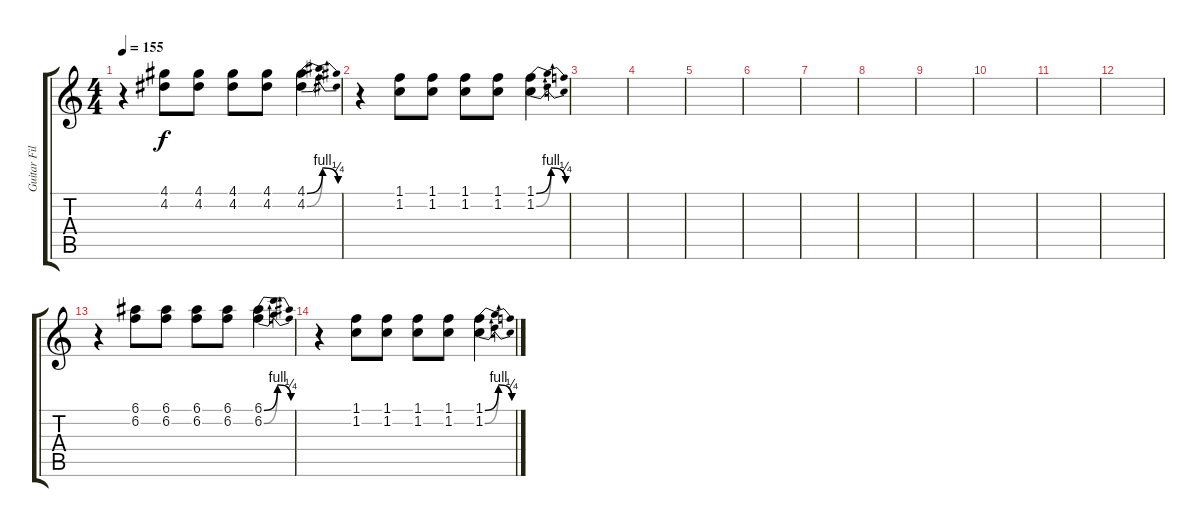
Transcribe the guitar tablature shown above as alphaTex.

\track ("Guitar Fills" "Guitar Fil") {instrument overdrivenguitar}
\staff {score tabs}
\tuning (E4 B3 G3 D3 A2 E2) {hide}
\ts (4 4)
\tempo 155
\clef g2
\ks c
r.4{dy f} (4.1 4.2).8 (4.1 4.2).8 (4.1 4.2).8 (4.1 4.2).8 (4.1{be (bendrelease 0 0 30 4 30 4 60 1)} 4.2{be (bendrelease 0 0 30 4 30 4 60 1)}).4 |
r.4 (1.1 1.2).8 (1.1 1.2).8 (1.1 1.2).8 (1.1 1.2).8 (1.1{be (bendrelease 0 0 30 4 30 4 60 1)} 1.2{be (bendrelease 0 0 30 4 30 4 60 1)}).4 |
|
|
|
|
|
|
|
|
|
|
r.4 (6.1 6.2).8 (6.1 6.2).8 (6.1 6.2).8 (6.1 6.2).8 (6.1{be (bendrelease 0 0 30 4 30 4 60 1)} 6.2{be (bendrelease 0 0 30 4 30 4 60 1)}).4 |
r.4 (1.1 1.2).8 (1.1 1.2).8 (1.1 1.2).8 (1.1 1.2).8 (1.1{be (bendrelease 0 0 30 4 30 4 60 1)} 1.2{be (bendrelease 0 0 30 4 30 4 60 1)}).4
